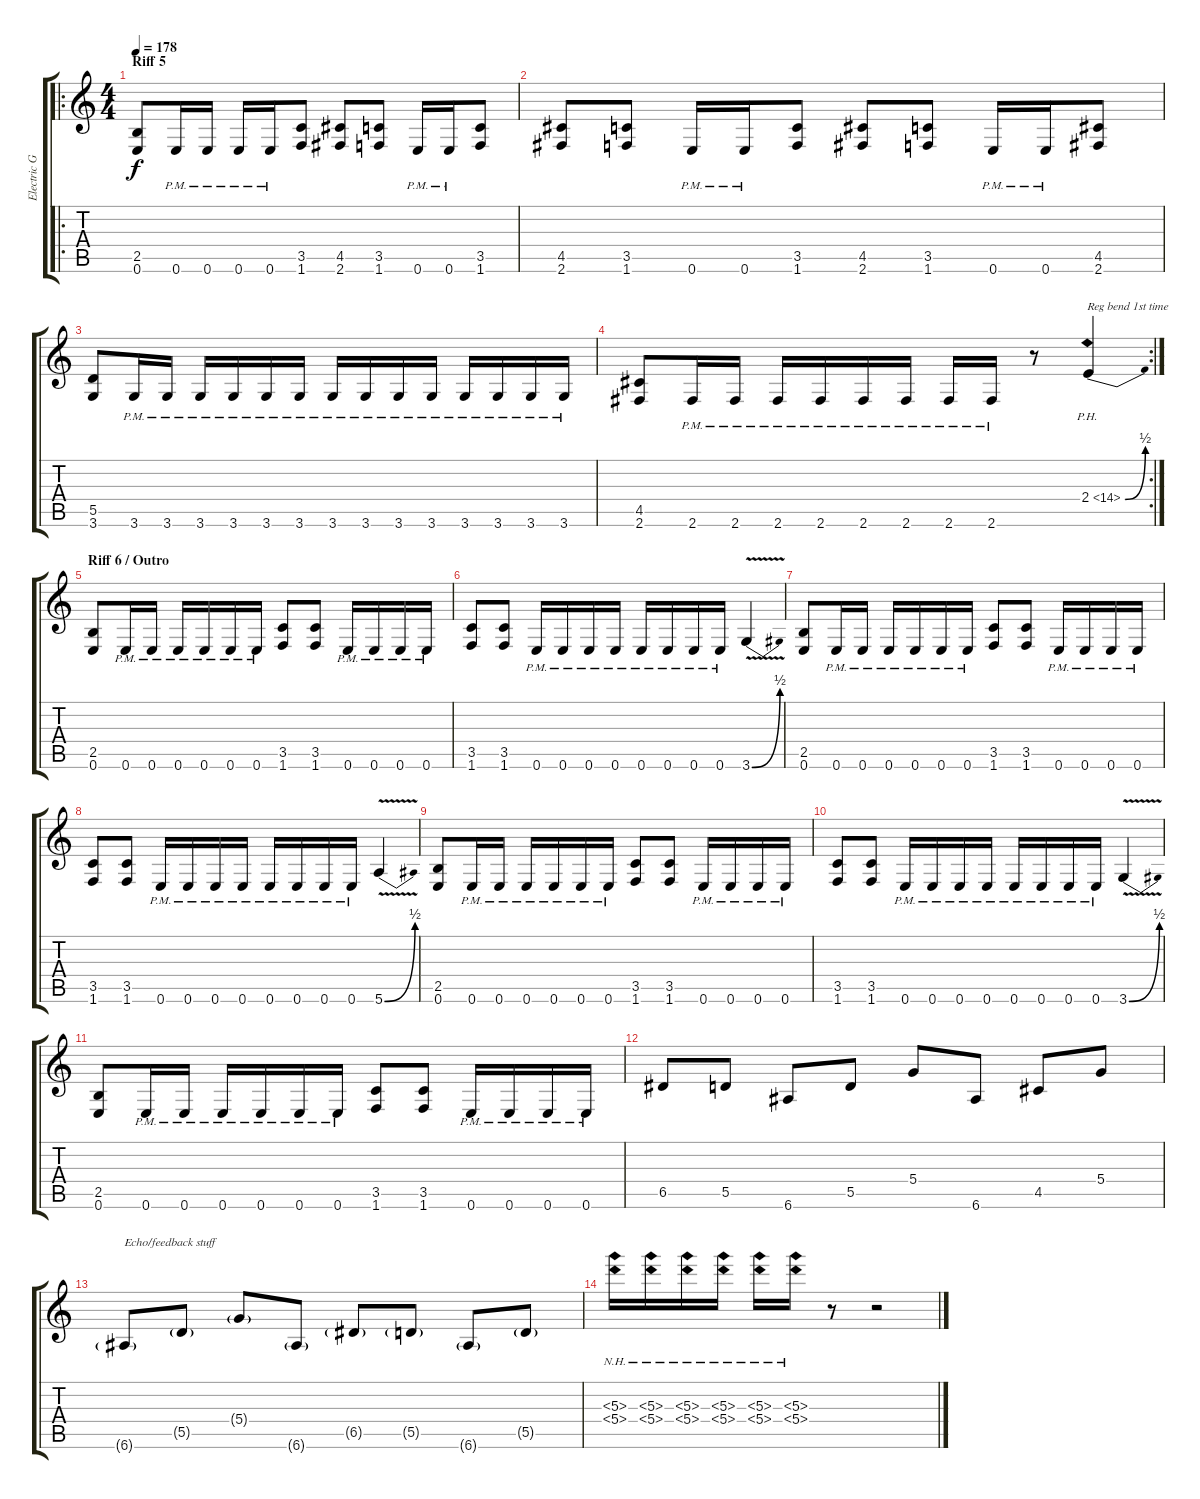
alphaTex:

\track ("Electric Guitar" "Electric G") {instrument distortionguitar}
\staff {score tabs}
\tuning (E4 B3 G3 D3 A2 E2) {hide}
\ro
\ts (4 4)
\section ("" "Riff 5")
\tempo 178
\clef g2
\ks c
(2.5 0.6).8{dy f} 0.6{pm}.16 0.6{pm}.16 0.6{pm}.16 0.6{pm}.16 (3.5 1.6).8 (4.5 2.6).8 (3.5 1.6).8 0.6{pm}.16 0.6{pm}.16 (3.5 1.6).8 |
(4.5 2.6).8 (3.5 1.6).8 0.6{pm}.16 0.6{pm}.16 (3.5 1.6).8 (4.5 2.6).8 (3.5 1.6).8 0.6{pm}.16 0.6{pm}.16 (4.5 2.6).8 |
(5.5 3.6).8 3.6{pm}.16 3.6{pm}.16 3.6{pm}.16 3.6{pm}.16 3.6{pm}.16 3.6{pm}.16 3.6{pm}.16 3.6{pm}.16 3.6{pm}.16 3.6{pm}.16 3.6{pm}.16 3.6{pm}.16 3.6{pm}.16 3.6{pm}.16 |
\rc 2
(4.5 2.6).8 2.6{pm}.16 2.6{pm}.16 2.6{pm}.16 2.6{pm}.16 2.6{pm}.16 2.6{pm}.16 2.6{pm}.16 2.6{pm}.16 r.8 2.4{be (bend 0 0 60 2) ph 12}.4{txt "Reg bend 1st time"} |
\section ("" "Riff 6 / Outro")
(2.5 0.6).8 0.6{pm}.16 0.6{pm}.16 0.6{pm}.16 0.6{pm}.16 0.6{pm}.16 0.6{pm}.16 (3.5 1.6).8 (3.5 1.6).8 0.6{pm}.16 0.6{pm}.16 0.6{pm}.16 0.6{pm}.16 |
(3.5 1.6).8 (3.5 1.6).8 0.6{pm}.16 0.6{pm}.16 0.6{pm}.16 0.6{pm}.16 0.6{pm}.16 0.6{pm}.16 0.6{pm}.16 0.6{pm}.16 3.6{be (bend 0 0 60 2) v}.4 |
(2.5 0.6).8 0.6{pm}.16 0.6{pm}.16 0.6{pm}.16 0.6{pm}.16 0.6{pm}.16 0.6{pm}.16 (3.5 1.6).8 (3.5 1.6).8 0.6{pm}.16 0.6{pm}.16 0.6{pm}.16 0.6{pm}.16 |
(3.5 1.6).8 (3.5 1.6).8 0.6{pm}.16 0.6{pm}.16 0.6{pm}.16 0.6{pm}.16 0.6{pm}.16 0.6{pm}.16 0.6{pm}.16 0.6{pm}.16 5.6{be (bend 0 0 60 2) v}.4 |
(2.5 0.6).8 0.6{pm}.16 0.6{pm}.16 0.6{pm}.16 0.6{pm}.16 0.6{pm}.16 0.6{pm}.16 (3.5 1.6).8 (3.5 1.6).8 0.6{pm}.16 0.6{pm}.16 0.6{pm}.16 0.6{pm}.16 |
(3.5 1.6).8 (3.5 1.6).8 0.6{pm}.16 0.6{pm}.16 0.6{pm}.16 0.6{pm}.16 0.6{pm}.16 0.6{pm}.16 0.6{pm}.16 0.6{pm}.16 3.6{be (bend 0 0 60 2) v}.4 |
(2.5 0.6).8 0.6{pm}.16 0.6{pm}.16 0.6{pm}.16 0.6{pm}.16 0.6{pm}.16 0.6{pm}.16 (3.5 1.6).8 (3.5 1.6).8 0.6{pm}.16 0.6{pm}.16 0.6{pm}.16 0.6{pm}.16 |
6.5.8 5.5.8 6.6.8 5.5.8 5.4.8 6.6.8 4.5.8 5.4.8 |
6.6{g}.8{txt "Echo/feedback stuff"} 5.5{g}.8 5.4{g}.8 6.6{g}.8 6.5{g}.8 5.5{g}.8 6.6{g}.8 5.5{g}.8 |
(5.3{nh} 5.4{nh}).16 (5.3{nh} 5.4{nh}).16 (5.3{nh} 5.4{nh}).16 (5.3{nh} 5.4{nh}).16 (5.3{nh} 5.4{nh}).16 (5.3{nh} 5.4{nh}).16 r.8 r.2
